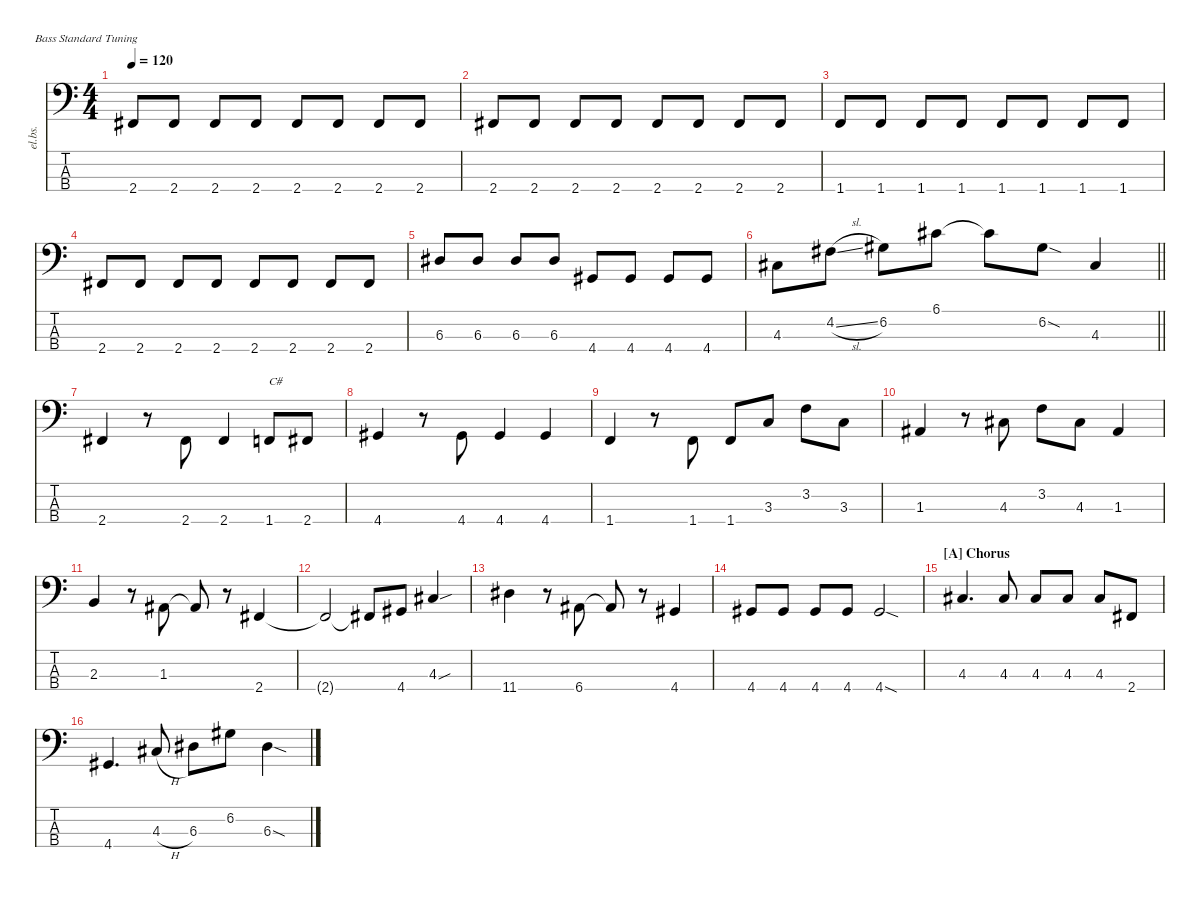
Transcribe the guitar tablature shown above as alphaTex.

\defaultSystemsLayout 4
\hideDynamics
\bracketExtendMode nobrackets
\track ("Electric Bass" "el.bs.") {mute instrument electricbassfinger}
\staff {score tabs}
\tuning (G2 D2 A1 E1)
\ts (4 4)
\tempo 120
\clef f4
\ks c
2.4{acc #}.8{dy mf beam Up} 2.4{acc #}.8{beam Up} 2.4{acc #}.8{beam Up} 2.4{acc #}.8{beam Up} 2.4{acc #}.8{beam Up} 2.4{acc #}.8{beam Up} 2.4{acc #}.8{beam Up} 2.4{acc #}.8{beam Up} |
2.4{acc #}.8{beam Up} 2.4{acc #}.8{beam Up} 2.4{acc #}.8{beam Up} 2.4{acc #}.8{beam Up} 2.4{acc #}.8{beam Up} 2.4{acc #}.8{beam Up} 2.4{acc #}.8{beam Up} 2.4{acc #}.8{beam Up} |
1.4.8{beam Up} 1.4.8{beam Up} 1.4.8{beam Up} 1.4.8{beam Up} 1.4.8{beam Up} 1.4.8{beam Up} 1.4.8{beam Up} 1.4.8{beam Up} |
2.4{acc #}.8{beam Up} 2.4{acc #}.8{beam Up} 2.4{acc #}.8{beam Up} 2.4{acc #}.8{beam Up} 2.4{acc #}.8{beam Up} 2.4{acc #}.8{beam Up} 2.4{acc #}.8{beam Up} 2.4{acc #}.8{beam Up} |
6.3{acc #}.8{beam Up} 6.3{acc #}.8{beam Up} 6.3{acc #}.8{beam Up} 6.3{acc #}.8{beam Up} 4.4{acc #}.8{beam Up} 4.4{acc #}.8{beam Up} 4.4{acc #}.8{beam Up} 4.4{acc #}.8{beam Up} |
\barLineRight lightlight
4.3{acc #}.8{beam Down} 4.2{sl acc #}.8{beam Down} 6.2{acc #}.8{beam Down} 6.1{acc #}.8{beam Down} 6.1{t acc #}.8{beam Down} 6.2{sod acc #}.8{beam Down} 4.3{acc #}.4{beam Up} |
2.4{acc #}.4{beam Up} r.8{beam Down} 2.4{acc #}.8{beam Up} 2.4{acc #}.4{beam Up} 1.4.8{txt "C#" beam Up} 2.4{acc #}.8{beam Up} |
4.4{acc #}.4{beam Up} r.8{beam Down} 4.4{acc #}.8{beam Up} 4.4{acc #}.4{beam Up} 4.4{acc #}.4{beam Up} |
1.4.4{beam Up} r.8{beam Down} 1.4.8{beam Up} 1.4.8{beam Up} 3.3.8{beam Up} 3.2.8{beam Down} 3.3.8{beam Down} |
1.3{acc #}.4{beam Up} r.8{beam Down} 4.3{acc #}.8{beam Up} 3.2.8{beam Down} 4.3{acc #}.8{beam Down} 1.3{acc #}.4{beam Up} |
2.3.4{beam Up} r.8{beam Down} 1.3{acc #}.8{beam Up} 1.3{t acc #}.8{beam Up} r.8{beam Down} 2.4{acc #}.4{beam Up} |
2.4{t acc #}.2{beam Up} 2.4{t acc #}.8{beam Up} 4.4{acc #}.8{beam Up} 4.3{sou acc #}.4{beam Up} |
11.4{acc #}.4{beam Down} r.8{beam Down} 6.4{acc #}.8{beam Up} 6.4{t acc #}.8{beam Up} r.8{beam Down} 4.4{acc #}.4{beam Up} |
4.4{acc #}.8{beam Up} 4.4{acc #}.8{beam Up} 4.4{acc #}.8{beam Up} 4.4{acc #}.8{beam Up} 4.4{sod acc #}.2{beam Up} |
\section ("A" "Chorus")
4.3{acc #}.4{d beam Up} 4.3{acc #}.8{beam Up} 4.3{acc #}.8{beam Up} 4.3{acc #}.8{beam Up} 4.3{acc #}.8{beam Up} 2.4{acc #}.8{beam Up} |
4.4{acc #}.4{d beam Up} 4.3{h acc #}.8{beam Up} 6.3{acc #}.8{beam Down} 6.2{acc #}.8{beam Down} 6.3{sod acc #}.4{beam Down}
